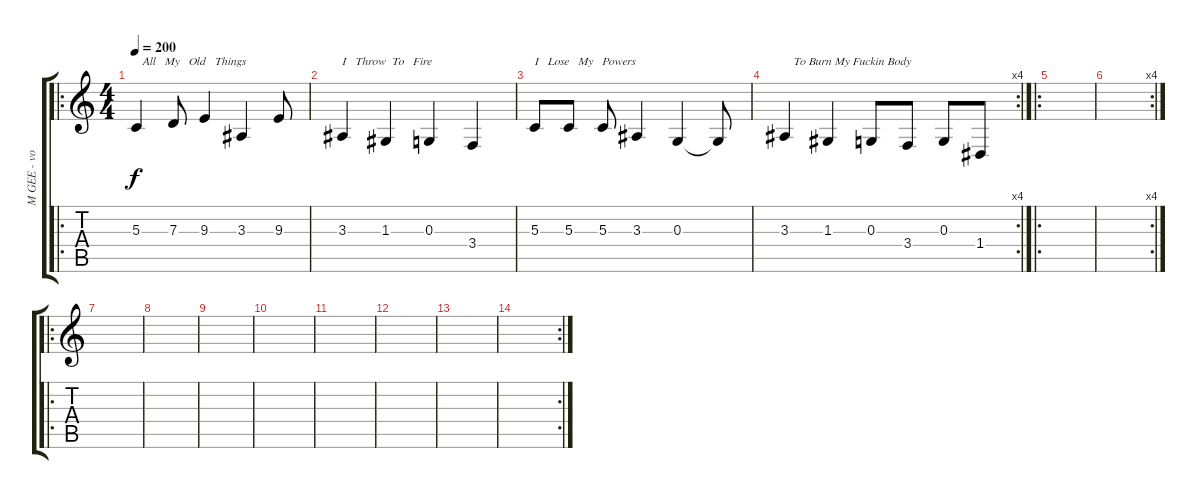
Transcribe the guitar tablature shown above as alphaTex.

\track ("M GEE - vocal" "M GEE - vo") {instrument lead6voice}
\staff {score tabs}
\tuning (E4 B3 G3 D3 A2 E2) {hide}
\ro
\ts (4 4)
\tempo 200
\clef g2
\ks c
5.3.4{txt "  All   My   Old   Things" dy f} 7.3.8 9.3.4 3.3.4 9.3.8 |
3.3.4{txt "I   Throw  To   Fire "} 1.3.4 0.3.4 3.4.4 |
5.3.8{txt "I   Lose   My   Powers"} 5.3.8 5.3.8 3.3.4 0.3.4 0.3{t}.8 |
\rc 4
3.3.4{txt "   To Burn My Fuckin Body"} 1.3.4 0.3.8 3.4.8 0.3.8 1.4.8 |
\ro
|
\rc 4
|
\ro
|
|
|
|
|
|
|
\rc 2
